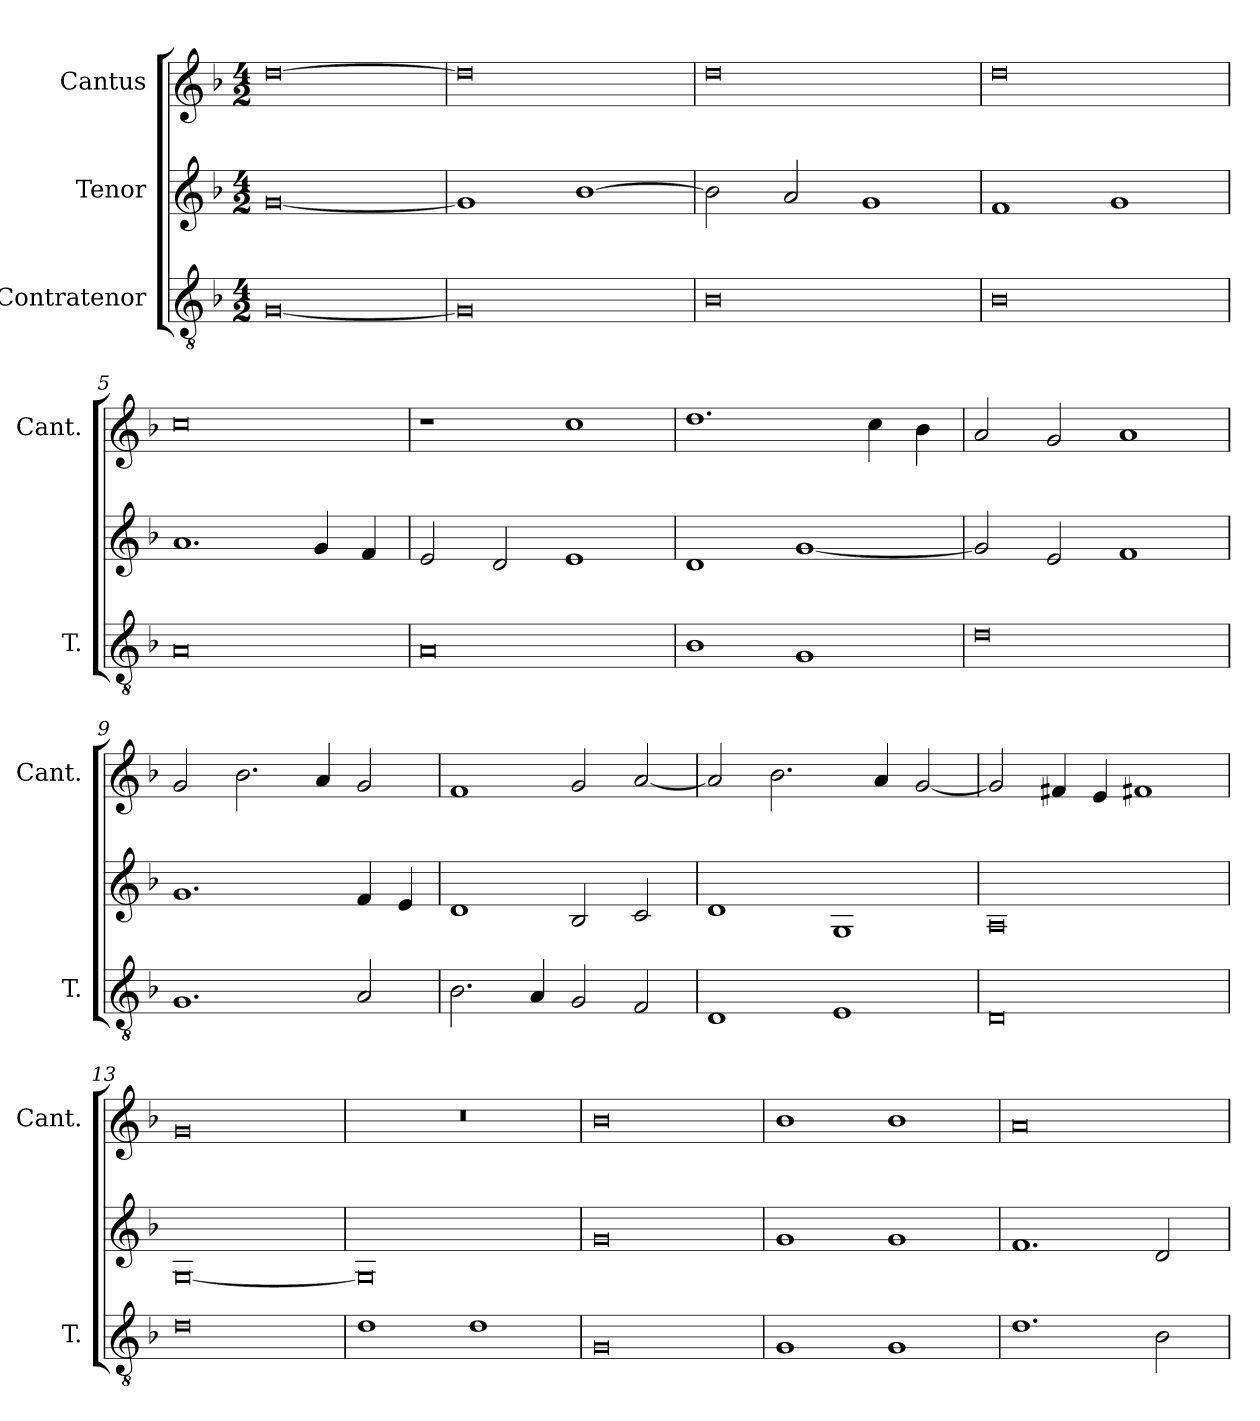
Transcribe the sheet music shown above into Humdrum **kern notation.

**kern	**kern	**kern
*part3	*part2	*part1
*staff3	*staff2	*staff1
*I"Contratenor	*I"Tenor	*I"Cantus
*I'T.	*	*I'Cant.
*clefGv2	*clefG2	*clefG2
*ITrd7c12	*	*
*k[b-]	*k[b-]	*k[b-]
*F:	*F:	*F:
*M4/2	*M4/2	*M4/2
=1	=1	=1
[0GG/	[0g/	[0dd\
=2	=2	=2
0GG/]	1g/]	0dd\]
.	[1b-\	.
=3	=3	=3
0BB-\	2b-\]	0dd\
.	2a/	.
.	1g/	.
=4	=4	=4
0BB-\	1f/	0dd\
.	1g/	.
=5	=5	=5
0AA/	1.a/	0cc\
.	4g/	.
.	4f/	.
=6	=6	=6
0AA/	2e/	1r
.	2d/	.
.	1e/	1cc\
=7	=7	=7
1BB-\	1d/	1.dd\
1GG/	[1g/	.
.	.	4cc\
.	.	4b-\
=8	=8	=8
0D\	2g/]	2a/
.	2e/	2g/
.	1f/	1a/
=9	=9	=9
1.GG/	1.g/	2g/
.	.	2.b-\
.	.	4a/
2AA/	4f/	2g/
.	4e/	.
=10	=10	=10
2.BB-\	1d/	1f/
4AA/	.	.
2GG/	2B-/	2g/
2FF/	2c/	[2a/
=11	=11	=11
1DD/	1d/	2a/]
.	.	2.b-\
1EE/	1G/	.
.	.	4a/
.	.	[2g/
=12	=12	=12
0DD/	0A/	2g/]
.	.	4f#X/
.	.	4e/
.	.	1f#X/
=13	=13	=13
0D\	[0G/	0g/
=14	=14	=14
1D\	0G/]	0r
1D\	.	.
=15	=15	=15
0GG/	0g/	0b-\
=16	=16	=16
1GG/	1g/	1b-\
1GG/	1g/	1b-\
=17	=17	=17
1.D\	1.f/	0a/
2BB-\	2d/	.
=	=	=
*-	*-	*-
